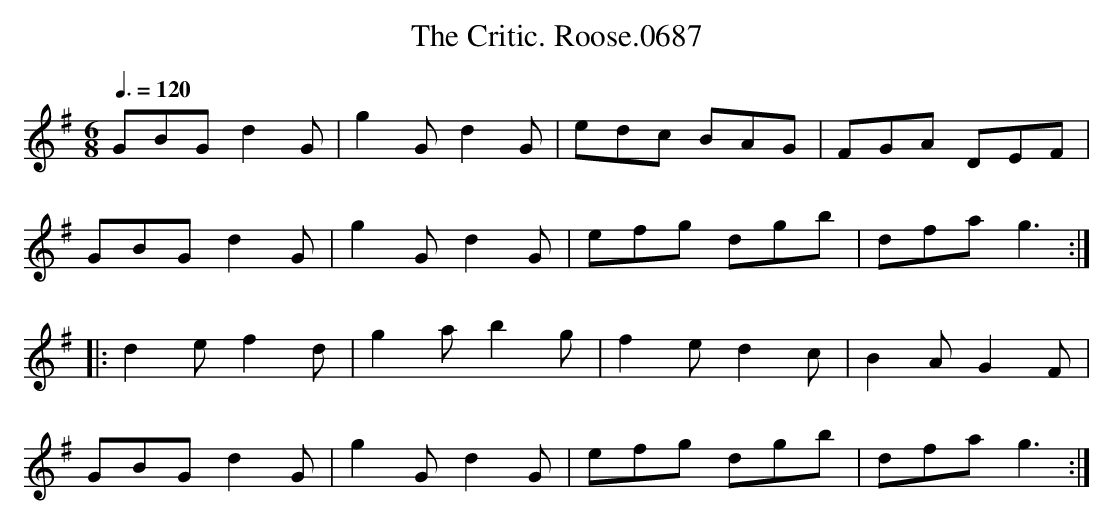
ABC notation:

X:1
T:Critic. Roose.0687, The
L:1/8
M:6/8
Q:3/8=120
K:G
GBG d2G|g2G d2G|edc BAG|FGA DEF|
GBG d2G|g2G d2G|efg dgb|dfa g3:|
|:d2e f2d|g2a b2g|f2e d2c|B2A G2F|
GBG d2G|g2G d2G|efg dgb|dfa g3:|
